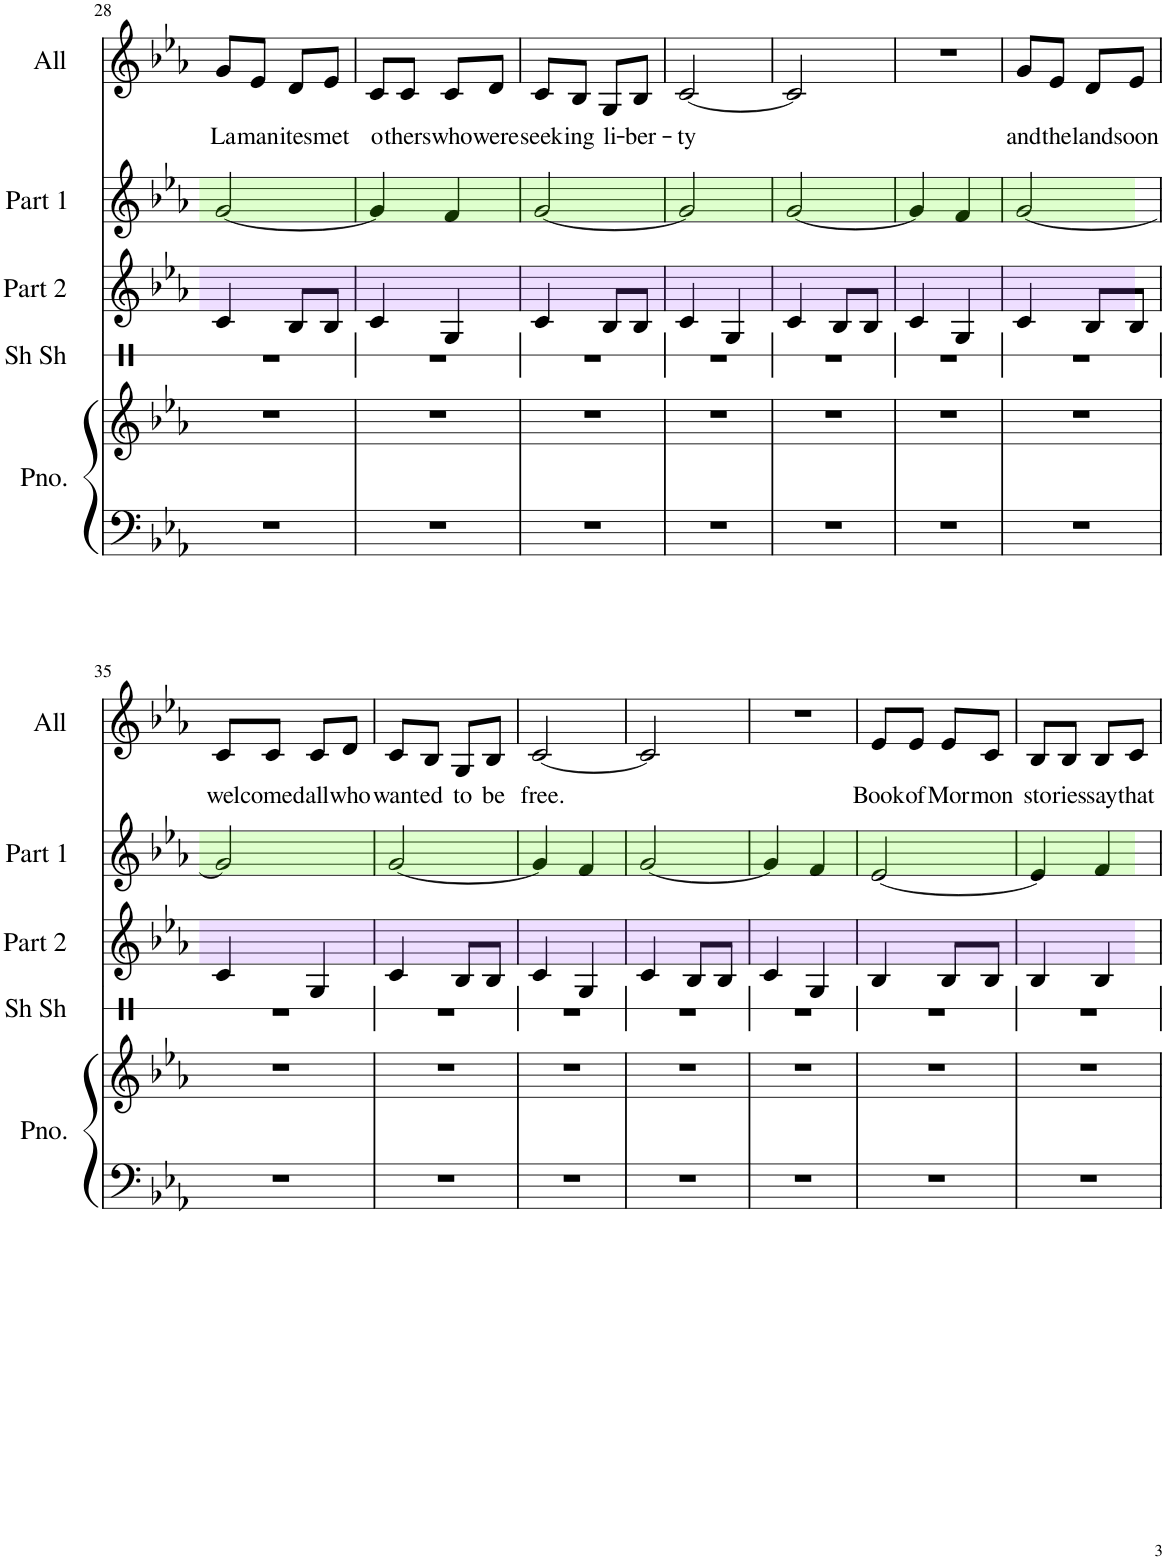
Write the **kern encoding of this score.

**kern	**kern	**kern	**kern	**kern	**kern	**text
*part5	*part5	*part4	*part3	*part2	*part1	*part1
*staff6	*staff5	*staff4	*staff3	*staff2	*staff1	*staff1
*I"Piano	*	*I"Sh Sh	*I"Part 2	*I"Part 1	*I"All	*
*I'Pno.	*	*I'Sh Sh	*I'Part 2	*I'Part 1	*I'All	*
!!LO:PB:g=z
*clefF4	*clefG2	*clefX	*clefG2	*clefG2	*clefG2	*
*	*	*	*	*	*Trd1c2	*
*k[b-e-a-]	*k[b-e-a-]	*k[b-e-a-]	*k[b-e-a-]	*k[b-e-a-]	*k[b-e-a-]	*
*M2/4	*M2/4	*M2/4	*M2/4	*M2/4	*M2/4	*
=28	=28	=28	=28	=28	=28	=28
!	!	!	!	!	!	!LO:LY:b
2r	2r	2r	4c/	[2g/	8g/L	La-
!	!	!	!	!	!	!LO:LY:b
.	.	.	.	.	8e-/J	-man-
!	!	!	!	!	!	!LO:LY:b
.	.	.	8B-/L	.	8d/L	-ites
!	!	!	!	!	!	!LO:LY:b
.	.	.	8B-/J	.	8e-/J	met
=29	=29	=29	=29	=29	=29	=29
!	!	!	!	!	!	!LO:LY:b
2r	2r	2r	4c/	4g/]	8c/L	o-
!	!	!	!	!	!	!LO:LY:b
.	.	.	.	.	8c/J	-thers
!	!	!	!	!	!	!LO:LY:b
.	.	.	4G/	4f/	8c/L	who
!	!	!	!	!	!	!LO:LY:b
.	.	.	.	.	8d/J	were
=30	=30	=30	=30	=30	=30	=30
!	!	!	!	!	!	!LO:LY:b
2r	2r	2r	4c/	[2g/	8c/L	seek-
!	!	!	!	!	!	!LO:LY:b
.	.	.	.	.	8B-/J	-ing
!	!	!	!	!	!	!LO:LY:b
.	.	.	8B-/L	.	8G/L	li-
!	!	!	!	!	!	!LO:LY:b
.	.	.	8B-/J	.	8B-/J	-ber-
=31	=31	=31	=31	=31	=31	=31
!	!	!	!	!	!	!LO:LY:b
2r	2r	2r	4c/	2g/]	[2c/	-ty
.	.	.	4G/	.	.	.
=32	=32	=32	=32	=32	=32	=32
2r	2r	2r	4c/	[2g/	2c/]	.
.	.	.	8B-/L	.	.	.
.	.	.	8B-/J	.	.	.
=33	=33	=33	=33	=33	=33	=33
2r	2r	2r	4c/	4g/]	2r	.
.	.	.	4G/	4f/	.	.
=34	=34	=34	=34	=34	=34	=34
!	!	!	!	!	!	!LO:LY:b
2r	2r	2r	4c/	[2g/	8g/L	and
!	!	!	!	!	!	!LO:LY:b
.	.	.	.	.	8e-/J	the
!	!	!	!	!	!	!LO:LY:b
.	.	.	8B-/L	.	8d/L	land
!	!	!	!	!	!	!LO:LY:b
.	.	.	8B-/J	.	8e-/J	soon
!!LO:LB:g=z
=35	=35	=35	=35	=35	=35	=35
!	!	!	!	!	!	!LO:LY:b
2r	2r	2r	4c/	2g/]	8c/L	wel-
!	!	!	!	!	!	!LO:LY:b
.	.	.	.	.	8c/J	-comed
!	!	!	!	!	!	!LO:LY:b
.	.	.	4G/	.	8c/L	all
!	!	!	!	!	!	!LO:LY:b
.	.	.	.	.	8d/J	who
=36	=36	=36	=36	=36	=36	=36
!	!	!	!	!	!	!LO:LY:b
2r	2r	2r	4c/	[2g/	8c/L	want-
!	!	!	!	!	!	!LO:LY:b
.	.	.	.	.	8B-/J	-ed
!	!	!	!	!	!	!LO:LY:b
.	.	.	8B-/L	.	8G/L	to
!	!	!	!	!	!	!LO:LY:b
.	.	.	8B-/J	.	8B-/J	be
=37	=37	=37	=37	=37	=37	=37
!	!	!	!	!	!	!LO:LY:b
2r	2r	2r	4c/	4g/]	[2c/	free.
.	.	.	4G/	4f/	.	.
=38	=38	=38	=38	=38	=38	=38
2r	2r	2r	4c/	[2g/	2c/]	.
.	.	.	8B-/L	.	.	.
.	.	.	8B-/J	.	.	.
=39	=39	=39	=39	=39	=39	=39
2r	2r	2r	4c/	4g/]	2r	.
.	.	.	4G/	4f/	.	.
=40	=40	=40	=40	=40	=40	=40
!	!	!	!	!	!	!LO:LY:b
2r	2r	2r	4B-/	[2e-/	8e-/L	Book
!	!	!	!	!	!	!LO:LY:b
.	.	.	.	.	8e-/J	of
!	!	!	!	!	!	!LO:LY:b
.	.	.	8B-/L	.	8e-/L	Mor-
!	!	!	!	!	!	!LO:LY:b
.	.	.	8B-/J	.	8c/J	-mon
=41	=41	=41	=41	=41	=41	=41
!	!	!	!	!	!	!LO:LY:b
2r	2r	2r	4B-/	4e-/]	8B-/L	sto-
!	!	!	!	!	!	!LO:LY:b
.	.	.	.	.	8B-/J	-ries
!	!	!	!	!	!	!LO:LY:b
.	.	.	4B-/	4f/	8B-/L	say
!	!	!	!	!	!	!LO:LY:b
.	.	.	.	.	8c/J	that
=	=	=	=	=	=	=
*-	*-	*-	*-	*-	*-	*-
